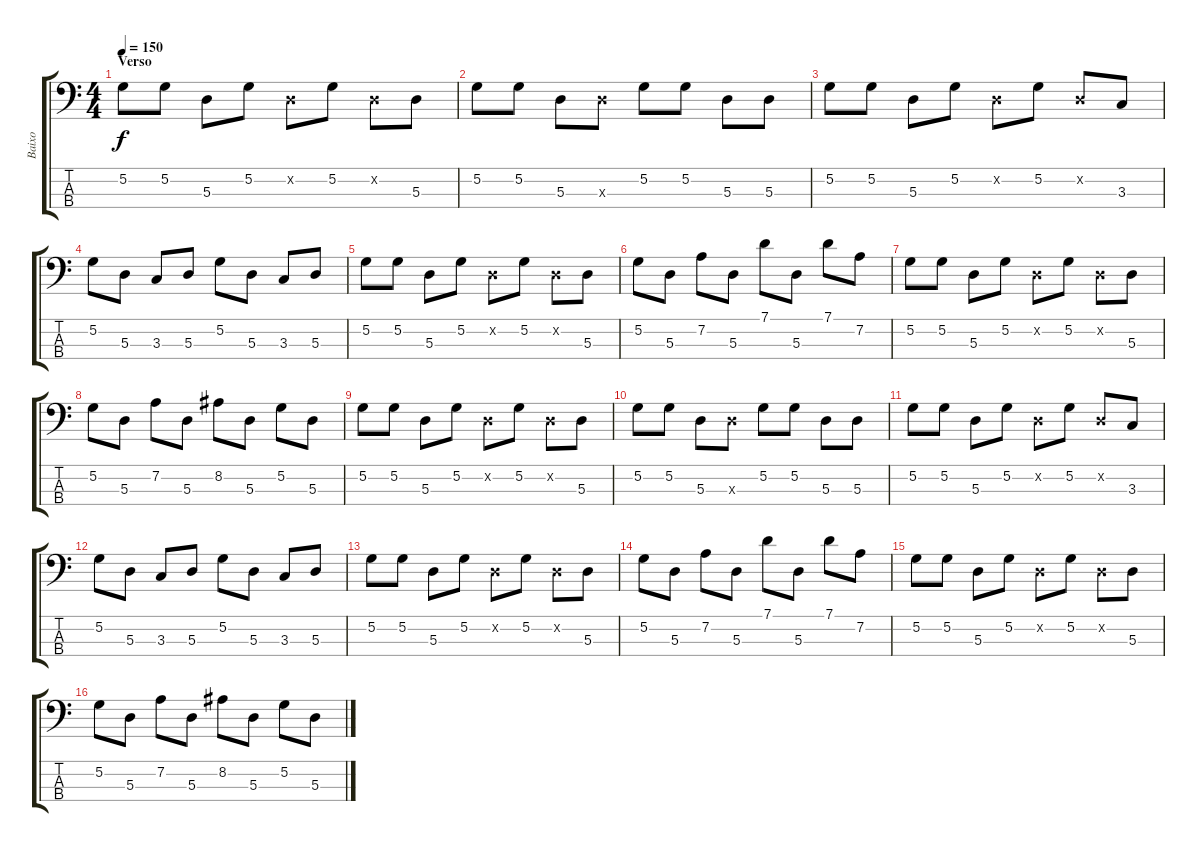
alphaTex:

\track ("Baixo" "Baixo") {instrument electricbassfinger}
\staff {score tabs}
\tuning (G2 D2 A1 D1) {hide}
\ts (4 4)
\section ("" "Verso")
\tempo 150
\clef f4
\ks c
5.2.8{dy f instrument electricbassfinger} 5.2.8 5.3.8 5.2.8 0.2{x}.8 5.2.8 0.2{x}.8 5.3.8 |
5.2.8 5.2.8 5.3.8 5.3{x}.8 5.2.8 5.2.8 5.3.8 5.3.8 |
5.2.8 5.2.8 5.3.8 5.2.8 0.2{x}.8 5.2.8 0.2{x}.8 3.3.8 |
5.2.8 5.3.8 3.3.8 5.3.8 5.2.8 5.3.8 3.3.8 5.3.8 |
5.2.8 5.2.8 5.3.8 5.2.8 0.2{x}.8 5.2.8 0.2{x}.8 5.3.8 |
5.2.8 5.3.8 7.2.8 5.3.8 7.1.8 5.3.8 7.1.8 7.2.8 |
5.2.8 5.2.8 5.3.8 5.2.8 0.2{x}.8 5.2.8 0.2{x}.8 5.3.8 |
5.2.8 5.3.8 7.2.8 5.3.8 8.2.8 5.3.8 5.2.8 5.3.8 |
5.2.8{instrument electricbassfinger} 5.2.8 5.3.8 5.2.8 0.2{x}.8 5.2.8 0.2{x}.8 5.3.8 |
5.2.8 5.2.8 5.3.8 5.3{x}.8 5.2.8 5.2.8 5.3.8 5.3.8 |
5.2.8 5.2.8 5.3.8 5.2.8 0.2{x}.8 5.2.8 0.2{x}.8 3.3.8 |
5.2.8 5.3.8 3.3.8 5.3.8 5.2.8 5.3.8 3.3.8 5.3.8 |
5.2.8 5.2.8 5.3.8 5.2.8 0.2{x}.8 5.2.8 0.2{x}.8 5.3.8 |
5.2.8 5.3.8 7.2.8 5.3.8 7.1.8 5.3.8 7.1.8 7.2.8 |
5.2.8 5.2.8 5.3.8 5.2.8 0.2{x}.8 5.2.8 0.2{x}.8 5.3.8 |
5.2.8 5.3.8 7.2.8 5.3.8 8.2.8 5.3.8 5.2.8 5.3.8
